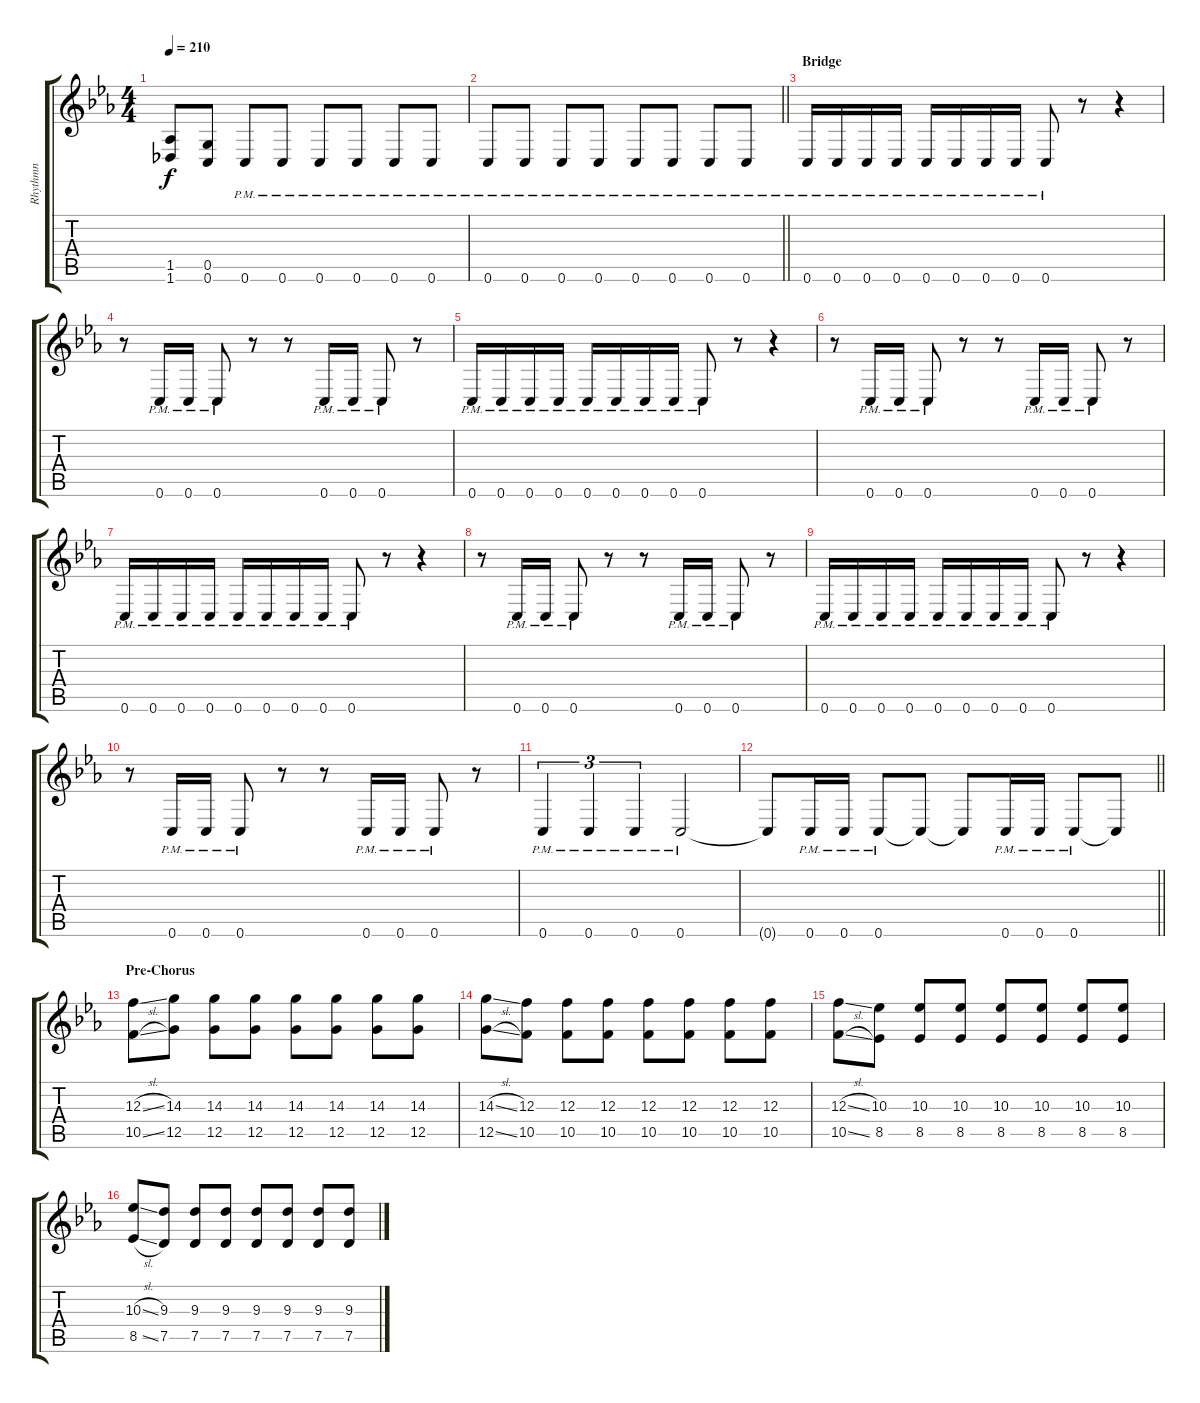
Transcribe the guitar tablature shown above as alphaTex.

\track ("Rhythmn" "Rhythmn") {instrument overdrivenguitar}
\staff {score tabs}
\tuning (D4 A3 F3 C3 G2 C2) {hide}
\ts (4 4)
\tempo 210
\clef g2
\ks cminor
(1.5{t} 1.6{t}).8{dy f} (0.5 0.6).8 0.6{pm}.8 0.6{pm}.8 0.6{pm}.8 0.6{pm}.8 0.6{pm}.8 0.6{pm}.8 |
\barLineRight lightlight
0.6{pm}.8 0.6{pm}.8 0.6{pm}.8 0.6{pm}.8 0.6{pm}.8 0.6{pm}.8 0.6{pm}.8 0.6{pm}.8 |
\section ("" "Bridge")
0.6{pm}.16 0.6{pm}.16 0.6{pm}.16 0.6{pm}.16 0.6{pm}.16 0.6{pm}.16 0.6{pm}.16 0.6{pm}.16 0.6{pm}.8 r.8 r.4 |
r.8 0.6{pm}.16 0.6{pm}.16 0.6{pm}.8 r.8 r.8 0.6{pm}.16 0.6{pm}.16 0.6{pm}.8 r.8 |
0.6{pm}.16 0.6{pm}.16 0.6{pm}.16 0.6{pm}.16 0.6{pm}.16 0.6{pm}.16 0.6{pm}.16 0.6{pm}.16 0.6{pm}.8 r.8 r.4 |
r.8 0.6{pm}.16 0.6{pm}.16 0.6{pm}.8 r.8 r.8 0.6{pm}.16 0.6{pm}.16 0.6{pm}.8 r.8 |
0.6{pm}.16 0.6{pm}.16 0.6{pm}.16 0.6{pm}.16 0.6{pm}.16 0.6{pm}.16 0.6{pm}.16 0.6{pm}.16 0.6{pm}.8 r.8 r.4 |
r.8 0.6{pm}.16 0.6{pm}.16 0.6{pm}.8 r.8 r.8 0.6{pm}.16 0.6{pm}.16 0.6{pm}.8 r.8 |
0.6{pm}.16 0.6{pm}.16 0.6{pm}.16 0.6{pm}.16 0.6{pm}.16 0.6{pm}.16 0.6{pm}.16 0.6{pm}.16 0.6{pm}.8 r.8 r.4 |
r.8 0.6{pm}.16 0.6{pm}.16 0.6{pm}.8 r.8 r.8 0.6{pm}.16 0.6{pm}.16 0.6{pm}.8 r.8 |
0.6{pm}.4{tu (3 2)} 0.6{pm}.4{tu (3 2)} 0.6{pm}.4{tu (3 2)} 0.6{pm}.2 |
\barLineRight lightlight
0.6{t}.8 0.6{pm}.16 0.6{pm}.16 0.6{pm}.8 0.6{t}.8 0.6{t}.8 0.6{pm}.16 0.6{pm}.16 0.6{pm}.8 0.6{t}.8 |
\section ("" "Pre-Chorus")
(12.3{sl} 10.5{sl}).8 (14.3 12.5).8 (14.3 12.5).8 (14.3 12.5).8 (14.3 12.5).8 (14.3 12.5).8 (14.3 12.5).8 (14.3 12.5).8 |
(14.3{sl} 12.5{sl}).8 (12.3 10.5).8 (12.3 10.5).8 (12.3 10.5).8 (12.3 10.5).8 (12.3 10.5).8 (12.3 10.5).8 (12.3 10.5).8 |
(12.3{sl} 10.5{sl}).8 (10.3 8.5).8 (10.3 8.5).8 (10.3 8.5).8 (10.3 8.5).8 (10.3 8.5).8 (10.3 8.5).8 (10.3 8.5).8 |
(10.3{sl} 8.5{sl}).8 (9.3 7.5).8 (9.3 7.5).8 (9.3 7.5).8 (9.3 7.5).8 (9.3 7.5).8 (9.3 7.5).8 (9.3 7.5).8
